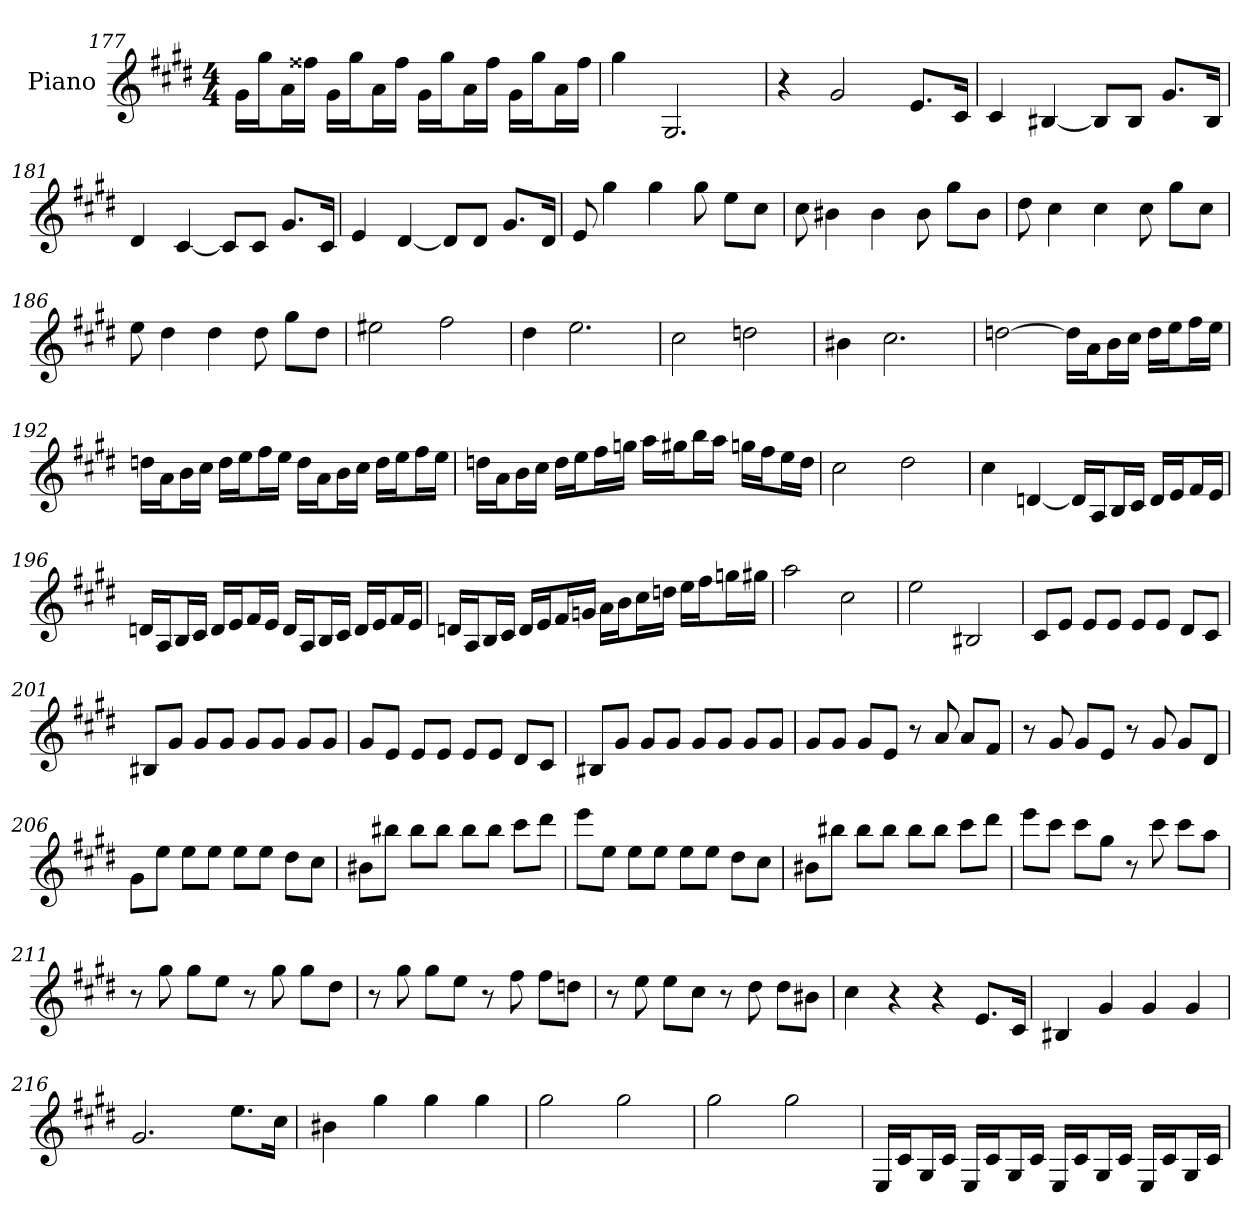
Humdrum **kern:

**kern
*part1
*staff1
*I"Piano
*I'Pno
*clefG2
*k[f#c#g#d#]
*c#:
*M4/4
=177
16g#\LL
16gg#\J
16a\L
16ff##X\JJ
16g#\LL
16gg#\J
16a\L
16ff##\JJ
16g#\LL
16gg#\J
16a\L
16ff##\JJ
16g#\LL
16gg#\J
16a\L
16ff##\JJ
=178
4gg#
2.G#
=179
4r
2g#
8.e/L
16c#/Jk
=180
4c#
[4B#X
8B#/L]
8B#/J
8.g#/L
16B#/Jk
=181
4d#
[4c#
8c#/L]
8c#/J
8.g#/L
16c#/Jk
=182
4e
[4d#
8d#/L]
8d#/J
8.g#/L
16d#/Jk
=183
8e
4gg#
4gg#
8gg#
8ee\L
8cc#\J
=184
8cc#
4b#X
4b#
8b#
8gg#\L
8b#\J
=185
8dd#
4cc#
4cc#
8cc#
8gg#\L
8cc#\J
=186
8ee
4dd#
4dd#
8dd#
8gg#\L
8dd#\J
=187
2ee#X
2ff#
=188
4dd#
2.ee
=189
2cc#
2ddn
=190
4b#X
2.cc#
=191
[2ddn
16dd\LL]
16a\J
16b\L
16cc#\JJ
16dd\LL
16ee\J
16ff#\L
16ee\JJ
=192
16ddn\LL
16a\J
16b\L
16cc#\JJ
16dd\LL
16ee\J
16ff#\L
16ee\JJ
16dd\LL
16a\J
16b\L
16cc#\JJ
16dd\LL
16ee\J
16ff#\L
16ee\JJ
=193
16ddn\LL
16a\J
16b\L
16cc#\JJ
16dd\LL
16ee\J
16ff#\L
16ggn\JJ
16aa\LL
16gg#X\J
16bb\L
16aa\JJ
16ggn\LL
16ff#\J
16ee\L
16dd\JJ
=194
2cc#
2dd#
=195
4cc#
[4dn
16d/LL]
16A/J
16B/L
16c#/JJ
16d/LL
16e/J
16f#/L
16e/JJ
=196
16dn/LL
16A/J
16B/L
16c#/JJ
16d/LL
16e/J
16f#/L
16e/JJ
16d/LL
16A/J
16B/L
16c#/JJ
16d/LL
16e/J
16f#/L
16e/JJ
=197
16dn/LL
16A/J
16B/L
16c#/JJ
16d/LL
16e/J
16f#/L
16gn/JJ
16a\LL
16b\J
16cc#\L
16ddn\JJ
16ee\LL
16ff#\J
16ggn\L
16gg#X\JJ
=198
2aa
2cc#
=199
2ee
2B#X
=200
8c#/L
8e/J
8e/L
8e/J
8e/L
8e/J
8d#/L
8c#/J
=201
8B#X/L
8g#/J
8g#/L
8g#/J
8g#/L
8g#/J
8g#/L
8g#/J
=202
8g#/L
8e/J
8e/L
8e/J
8e/L
8e/J
8d#/L
8c#/J
=203
8B#X/L
8g#/J
8g#/L
8g#/J
8g#/L
8g#/J
8g#/L
8g#/J
=204
8g#/L
8g#/J
8g#/L
8e/J
8r
8a
8a/L
8f#/J
=205
8r
8g#
8g#/L
8e/J
8r
8g#
8g#/L
8d#/J
=206
8g#\L
8ee\J
8ee\L
8ee\J
8ee\L
8ee\J
8dd#\L
8cc#\J
=207
8b#X\L
8bb#X\J
8bb#\L
8bb#\J
8bb#\L
8bb#\J
8ccc#\L
8ddd#\J
=208
8eee\L
8ee\J
8ee\L
8ee\J
8ee\L
8ee\J
8dd#\L
8cc#\J
=209
8b#X\L
8bb#X\J
8bb#\L
8bb#\J
8bb#\L
8bb#\J
8ccc#\L
8ddd#\J
=210
8eee\L
8ccc#\J
8ccc#\L
8gg#\J
8r
8ccc#
8ccc#\L
8aa\J
=211
8r
8gg#
8gg#\L
8ee\J
8r
8gg#
8gg#\L
8dd#\J
=212
8r
8gg#
8gg#\L
8ee\J
8r
8ff#
8ff#\L
8ddn\J
=213
8r
8ee
8ee\L
8cc#\J
8r
8dd#
8dd#\L
8b#X\J
=214
4cc#
4r
4r
8.e/L
16c#/Jk
=215
4B#X
4g#
4g#
4g#
=216
2.g#
8.ee\L
16cc#\Jk
=217
4b#X
4gg#
4gg#
4gg#
=218
2gg#
2gg#
=219
2gg#
2gg#
=220
16E/LL
16c#/J
16G#/L
16c#/JJ
16E/LL
16c#/J
16G#/L
16c#/JJ
16E/LL
16c#/J
16G#/L
16c#/JJ
16E/LL
16c#/J
16G#/L
16c#/JJ
=
*-
